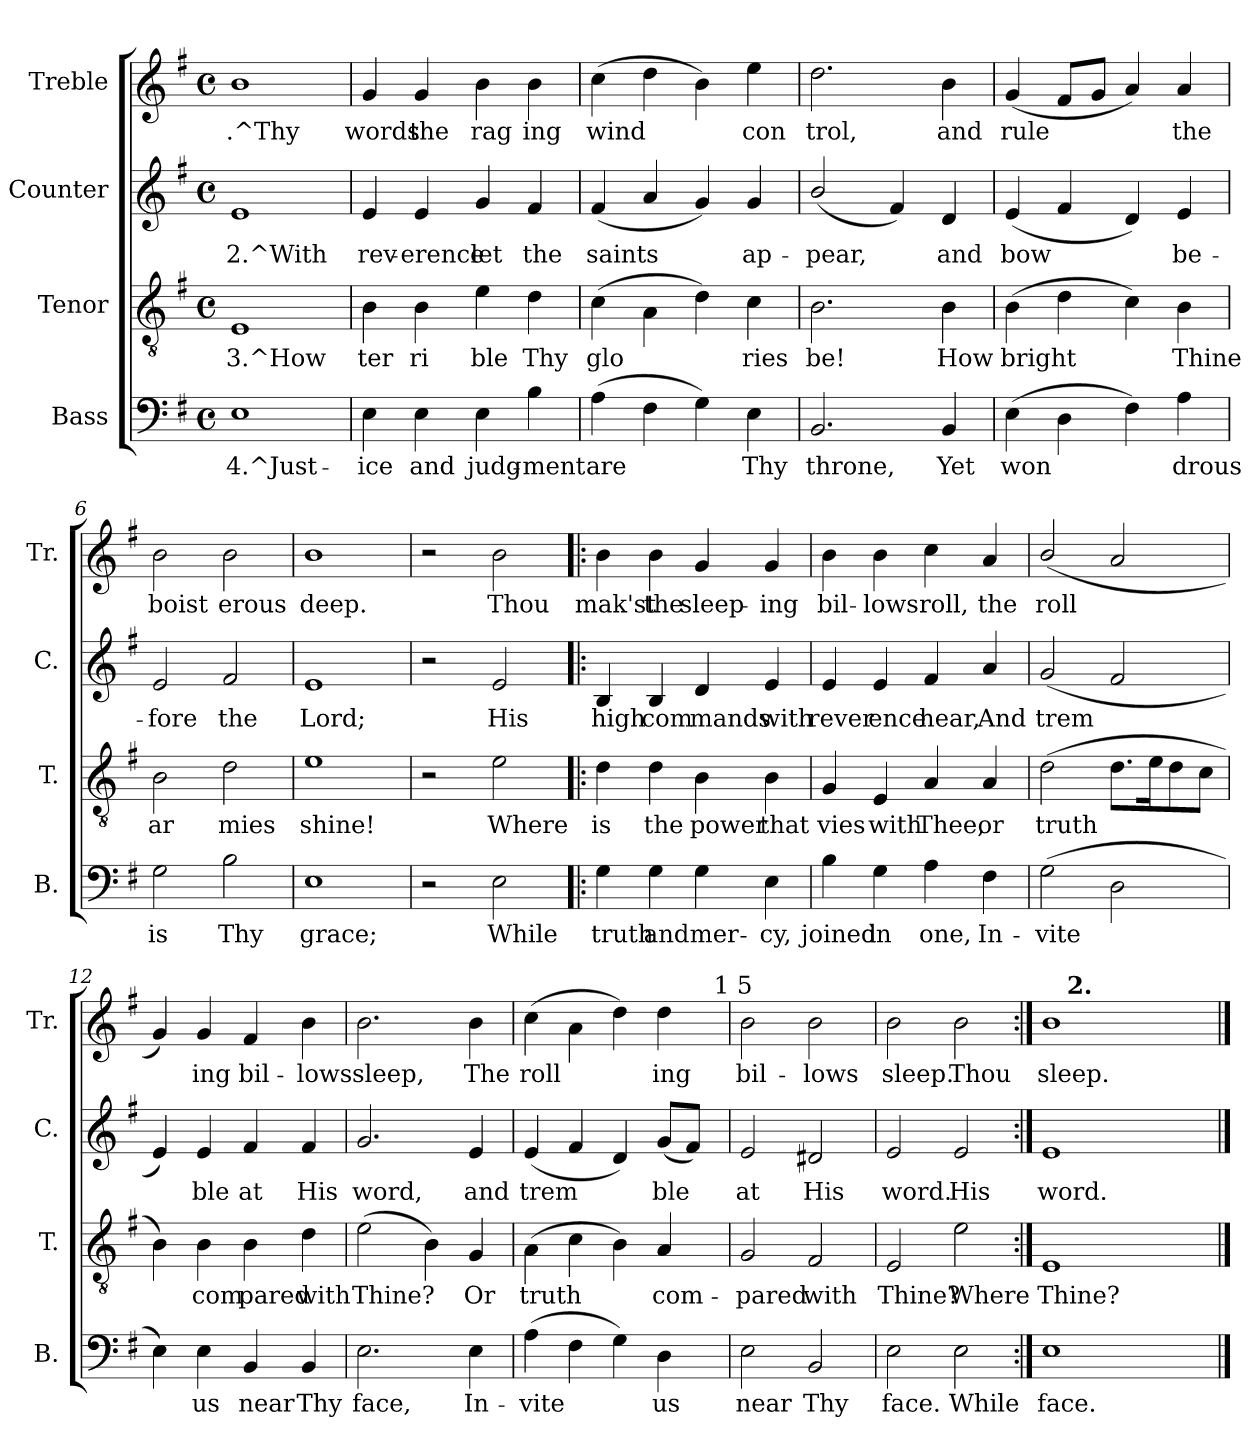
**kern	**text	**kern	**text	**kern	**text	**kern	**text
*part4	*part4	*part3	*part3	*part2	*part2	*part1	*part1
*staff4	*staff4	*staff3	*staff3	*staff2	*staff2	*staff1	*staff1
*I"Bass	*	*I"Tenor	*	*I"Counter	*	*I"Treble	*
*I'B.	*	*I'T.	*	*I'C.	*	*I'Tr.	*
!!LO:PB:g=z
*stria5	*	*stria5	*	*stria5	*	*stria5	*
*clefF4	*	*clefGv2	*	*clefG2	*	*clefG2	*
*k[f#]	*	*k[f#]	*	*k[f#]	*	*k[f#]	*
*G:	*	*G:	*	*G:	*	*G:	*
*M4/4	*	*M4/4	*	*M4/4	*	*M4/4	*
*met(c)	*	*met(c)	*	*met(c)	*	*met(c)	*
=1	=1	=1	=1	=1	=1	=1	=1
!	!LO:LY:b:rj	!	!LO:LY:b:rj	!	!LO:LY:b:rj	!	!LO:LY:b:rj
1E	4.^Just-	1E	3.^How	1e	2.^With	1b<	.^Thy
=2	=2	=2	=2	=2	=2	=2	=2
!	!LO:LY:b:rj	!	!LO:LY:b:rj	!	!LO:LY:b:rj	!	!LO:LY:b:rj
4E\	-ice	4B\	ter	4e/	rev-	4g/	words
!	!LO:LY:b:rj	!	!LO:LY:b:rj	!	!LO:LY:b:rj	!	!LO:LY:b:rj
4E\	and	4B\	ri	4e/	-erence	4g/	the
!	!LO:LY:b:rj	!	!LO:LY:b:rj	!	!LO:LY:b:rj	!	!LO:LY:b:rj
4E\	judg-	4e\	ble	4g/	let	4b\	rag
!	!LO:LY:b:rj	!	!LO:LY:b:rj	!	!LO:LY:b:rj	!	!LO:LY:b:rj
4B\	-ment	4d\	Thy	4f#/	the	4b\	ing
=3	=3	=3	=3	=3	=3	=3	=3
!	!LO:LY:b:rj	!	!LO:LY:b:rj	!	!LO:LY:b:rj	!	!LO:LY:b:rj
(>4A\	are	(>4c\	glo	(<4f#/	saints	(>4cc\	wind
!	!LO:LY:b:rj	!	!LO:LY:b:rj	!	!LO:LY:b:rj	!	!LO:LY:b:rj
4F#\	.	4A\	.	4a/	.	4dd\	.
!	!LO:LY:b:rj	!	!LO:LY:b:rj	!	!LO:LY:b:rj	!	!LO:LY:b:rj
4G\)	.	4d\)	.	4g/)	.	4b\)	.
!	!LO:LY:b:rj	!	!LO:LY:b:rj	!	!LO:LY:b:rj	!	!LO:LY:b:rj
4E\	Thy	4c\	ries	4g/	ap-	4ee\	con
=4	=4	=4	=4	=4	=4	=4	=4
!	!LO:LY:b:rj	!	!LO:LY:b:rj	!	!LO:LY:b:rj	!	!LO:LY:b:rj
2.BB/	throne,	2.B\	be!	(<2b/	-pear,	2.dd\	trol,
!	!	!	!	!	!LO:LY:b:rj	!	!
.	.	.	.	4f#/)	.	.	.
!	!LO:LY:b:rj	!	!LO:LY:b:rj	!	!LO:LY:b:rj	!	!LO:LY:b:rj
4BB/	Yet	4B\	How	4d/	and	4b\	and
=5	=5	=5	=5	=5	=5	=5	=5
!	!LO:LY:b:rj	!	!LO:LY:b:rj	!	!LO:LY:b:rj	!	!LO:LY:b:rj
(>4E\	won-	(>4B\	bright	(<4e/	bow	(<4g/	rule
!	!LO:LY:b:rj	!	!LO:LY:b:rj	!	!LO:LY:b:rj	!	!LO:LY:b:rj
4D\	--	4d\	.	4f#/	.	8f#/L	.
!	!	!	!	!	!	!	!LO:LY:b:rj
.	.	.	.	.	.	8g/J	.
!	!LO:LY:b:rj	!	!LO:LY:b:rj	!	!LO:LY:b:rj	!	!LO:LY:b:rj
4F#\)	--	4c\)	.	4d/)	.	4a/)	.
!	!LO:LY:b:rj	!	!LO:LY:b:rj	!	!LO:LY:b:rj	!	!LO:LY:b:rj
4A\	-drous	4B\	Thine	4e/	be-	4a/	the
=6	=6	=6	=6	=6	=6	=6	=6
!	!LO:LY:b:rj	!	!LO:LY:b:rj	!	!LO:LY:b:rj	!	!LO:LY:b:rj
2G\	is	2B\	ar	2e/	-fore	2b\	boist
!	!LO:LY:b:rj	!	!LO:LY:b:rj	!	!LO:LY:b:rj	!	!LO:LY:b:rj
2B\	Thy	2d\	mies	2f#/	the	2b\	erous
!!LO:LB:g=z
=7	=7	=7	=7	=7	=7	=7	=7
!	!LO:LY:b:rj	!	!LO:LY:b:rj	!	!LO:LY:b:rj	!	!LO:LY:b:rj
1E	grace;	1e	shine!	1e	Lord;	1b	deep.
=8	=8	=8	=8	=8	=8	=8	=8
2r	.	2r	.	2r	.	2r	.
!	!LO:LY:b:rj	!	!LO:LY:b:rj	!	!LO:LY:b:rj	!	!LO:LY:b:rj
2E\	While	2e\	Where	2e/	His	2b\	Thou
=9!|:	=9!|:	=9!|:	=9!|:	=9!|:	=9!|:	=9!|:	=9!|:
!	!LO:LY:b:rj	!	!LO:LY:b:rj	!	!LO:LY:b:rj	!	!LO:LY:b:rj
4G\	truth	4d\	is	4B/	high	4b\	mak'st
!	!LO:LY:b:rj	!	!LO:LY:b:rj	!	!LO:LY:b:rj	!	!LO:LY:b:rj
4G\	and	4d\	the	4B/	com	4b\	the
!	!LO:LY:b:rj	!	!LO:LY:b:rj	!	!LO:LY:b:rj	!	!LO:LY:b:rj
4G\	mer-	4B\	power	4d/	mands	4g/	sleep-
!	!LO:LY:b:rj	!	!LO:LY:b:rj	!	!LO:LY:b:rj	!	!LO:LY:b:rj
4E\	-cy,	4B\	that	4e/	with	4g>/	-ing
=10	=10	=10	=10	=10	=10	=10	=10
!	!LO:LY:b:rj	!	!LO:LY:b:rj	!	!LO:LY:b:rj	!	!LO:LY:b:rj
4B\	joined	4G/	vies	4e/	rever	4b\	bil-
!	!LO:LY:b:rj	!	!LO:LY:b:rj	!	!LO:LY:b:rj	!	!LO:LY:b:rj
4G\	in	4E/	with	4e/	ence	4b\	-lows
!	!LO:LY:b:rj	!	!LO:LY:b:rj	!	!LO:LY:b:rj	!	!LO:LY:b:rj
4A\	one,	4A/	Thee,	4f#/	hear,	4cc\	roll,
!	!LO:LY:b:rj	!	!LO:LY:b:rj	!	!LO:LY:b:rj	!	!LO:LY:b:rj
4F#\	In-	4A/	or	4a/	And	4a/	the
=11	=11	=11	=11	=11	=11	=11	=11
!	!LO:LY:b:rj	!	!LO:LY:b:rj	!	!LO:LY:b:rj	!	!LO:LY:b:rj
(>2G\	-vite	(>2d\	truth	(<2g/	trem	(<2b/	roll-
!	!LO:LY:b:rj	!	!LO:LY:b:rj	!	!LO:LY:b:rj	!	!LO:LY:b:rj
2D\	.	8.d\L	.	2f#/	.	2a/	--
!	!	!	!LO:LY:b:rj	!	!	!	!
.	.	16e\	.	.	.	.	.
!	!	!	!LO:LY:b:rj	!	!	!	!
.	.	8d\	.	.	.	.	.
!	!	!	!LO:LY:b:rj	!	!	!	!
.	.	8c\J	.	.	.	.	.
=12	=12	=12	=12	=12	=12	=12	=12
!	!LO:LY:b:rj	!	!LO:LY:b:rj	!	!LO:LY:b:rj	!	!LO:LY:b:rj
4E\)	.	4B\)	.	4e/)	.	4g/)	--
!	!LO:LY:b:rj	!	!LO:LY:b:rj	!	!LO:LY:b:rj	!	!LO:LY:b:rj
4E\	us	4B\	com	4e/	ble	4g/	-ing
!	!LO:LY:b:rj	!	!LO:LY:b:rj	!	!LO:LY:b:rj	!	!LO:LY:b:rj
4BB/	near	4B\	pared	4f#/	at	4f#/	bil-
!	!LO:LY:b:rj	!	!LO:LY:b:rj	!	!LO:LY:b:rj	!	!LO:LY:b:rj
4BB/	Thy	4d\	with	4f#/	His	4b\	-lows
!!LO:PB:g=z
=13	=13	=13	=13	=13	=13	=13	=13
!	!LO:LY:b:rj	!	!LO:LY:b:rj	!	!LO:LY:b:rj	!	!LO:LY:b:rj
2.E\	face,	(>2e\	Thine?	2.g/	word,	2.b\	sleep,
!	!	!	!LO:LY:b:rj	!	!	!	!
.	.	4B\)	.	.	.	.	.
!	!LO:LY:b:rj	!	!LO:LY:b:rj	!	!LO:LY:b:rj	!	!LO:LY:b:rj
4E\	In-	4G/	Or	4e/	and	4b\	The
=14	=14	=14	=14	=14	=14	=14	=14
!	!LO:LY:b:rj	!	!LO:LY:b:rj	!	!LO:LY:b:rj	!	!LO:LY:b:rj
*	*	*	*	*	*	*^	*
(>4A\	-vite	(>4A\	truth	(<4e/	trem	(>4cc\	2ryy	roll-
!	!LO:LY:b:rj	!	!LO:LY:b:rj	!	!LO:LY:b:rj	!	!	!LO:LY:b:rj
4F#\	.	4c\	.	4f#/	.	4a\	.	--
!	!LO:LY:b:rj	!	!LO:LY:b:rj	!	!LO:LY:b:rj	!	!	!LO:LY:b:rj
4G\)	.	4B\)	.	4d/)	.	4dd\)	4ryy	--
!	!LO:LY:b:rj	!	!LO:LY:b:rj	!	!LO:LY:b:rj	!	!	!LO:LY:b:rj
4D\	us	4A/	com-	(<8g/L	ble	4dd\	8ryy	-ing
!	!	!	!	!	!LO:LY:b:rj	!	!	!
.	.	.	.	8f#/J)	.	.	16ryy	.
.	.	.	.	.	.	.	64ryy	.
!	!	!	!	!	!	!	!LO:TX:a:t=1 5	!
.	.	.	.	.	.	.	32.ryy	.
=15	=15	=15	=15	=15	=15	=15	=15	=15
!	!LO:LY:b:rj	!	!LO:LY:b:rj	!	!LO:LY:b:rj	!	!	!LO:LY:b:rj
*	*	*	*	*	*	*v	*v	*
2E\	near	2G/	-pared	2e/	at	2b\	bil-
!	!LO:LY:b:rj	!	!LO:LY:b:rj	!	!LO:LY:b:rj	!	!LO:LY:b:rj
2BB/	Thy	2F#/	with	2d#X/	His	2b\	-lows
=16	=16	=16	=16	=16	=16	=16	=16
!	!LO:LY:b:rj	!	!LO:LY:b:rj	!	!LO:LY:b:rj	!	!LO:LY:b:rj
2E\	face.	2E/	Thine?	2e/	word.	2b\	sleep.
!	!LO:LY:b:rj	!	!LO:LY:b:rj	!	!LO:LY:b:rj	!	!LO:LY:b:rj
2E\	While	2e\	Where	2e/	His	2b\	Thou
=17:|!	=17:|!	=17:|!	=17:|!	=17:|!	=17:|!	=17:|!	=17:|!
!	!LO:LY:b:rj	!	!LO:LY:b:rj	!	!LO:LY:b:rj	!	!LO:LY:b:rj
*	*	*	*	*	*	*^	*
1E	face.	1E	Thine?	1e	word.	1b	16.ryy	sleep.
!	!	!	!	!	!	!	!LO:TX:a:B:t=2.	!
.	.	.	.	.	.	.	2ryy	.
.	.	.	.	.	.	.	4ryy	.
.	.	.	.	.	.	.	8ryy	.
.	.	.	.	.	.	.	32ryy	.
*	*	*	*	*	*	*v	*v	*
==	==	==	==	==	==	==	==
*-	*-	*-	*-	*-	*-	*-	*-
